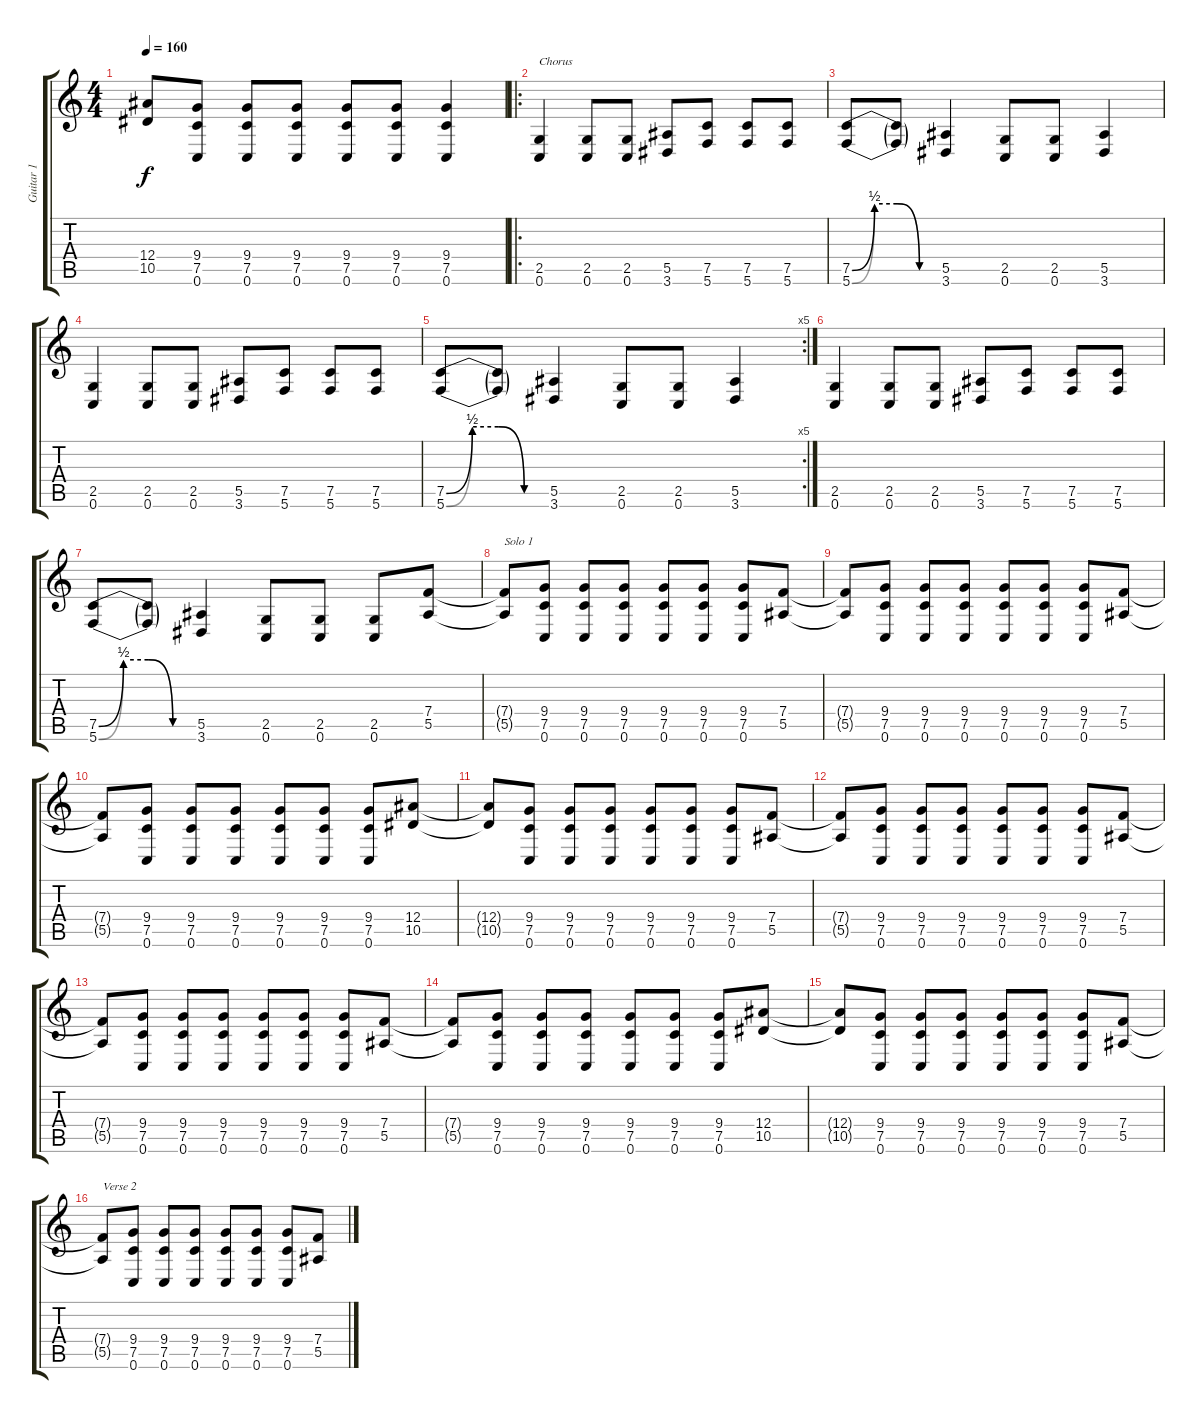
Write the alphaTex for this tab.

\track ("Guitar 1" "Guitar 1") {instrument overdrivenguitar}
\staff {score tabs}
\tuning (C4 G3 Eb3 Bb2 F2 C2) {hide}
\ts (4 4)
\tempo 160
\clef g2
\ks c
(12.4{t} 10.5{t}).8{dy f} (9.4 7.5 0.6).8 (9.4 7.5 0.6).8 (9.4 7.5 0.6).8 (9.4 7.5 0.6).8 (9.4 7.5 0.6).8 (9.4 7.5 0.6).4 |
\ro
(2.5 0.6).4{txt "Chorus"} (2.5 0.6).8 (2.5 0.6).8 (5.5 3.6).8 (7.5 5.6).8 (7.5 5.6).8 (7.5 5.6).8 |
(7.5{be (custom 0 0 15 2 30 2 45 0 60 0)} 5.6{be (custom 0 0 15 2 30 2 45 0 60 0)}).8 (7.5{t} 5.6{t}).8 (5.5 3.6).4 (2.5 0.6).8 (2.5 0.6).8 (5.5 3.6).4 |
(2.5 0.6).4 (2.5 0.6).8 (2.5 0.6).8 (5.5 3.6).8 (7.5 5.6).8 (7.5 5.6).8 (7.5 5.6).8 |
\rc 5
(7.5{be (custom 0 0 15 2 30 2 45 0 60 0)} 5.6{be (custom 0 0 15 2 30 2 45 0 60 0)}).8 (7.5{t} 5.6{t}).8 (5.5 3.6).4 (2.5 0.6).8 (2.5 0.6).8 (5.5 3.6).4 |
(2.5 0.6).4 (2.5 0.6).8 (2.5 0.6).8 (5.5 3.6).8 (7.5 5.6).8 (7.5 5.6).8 (7.5 5.6).8 |
(7.5{be (custom 0 0 15 2 30 2 45 0 60 0)} 5.6{be (custom 0 0 15 2 30 2 45 0 60 0)}).8 (7.5{t} 5.6{t}).8 (5.5 3.6).4 (2.5 0.6).8 (2.5 0.6).8 (2.5 0.6).8 (7.4 5.5).8 |
(7.4{t} 5.5{t}).8{txt "Solo 1"} (9.4 7.5 0.6).8 (9.4 7.5 0.6).8 (9.4 7.5 0.6).8 (9.4 7.5 0.6).8 (9.4 7.5 0.6).8 (9.4 7.5 0.6).8 (7.4 5.5).8 |
(7.4{t} 5.5{t}).8 (9.4 7.5 0.6).8 (9.4 7.5 0.6).8 (9.4 7.5 0.6).8 (9.4 7.5 0.6).8 (9.4 7.5 0.6).8 (9.4 7.5 0.6).8 (7.4 5.5).8 |
(7.4{t} 5.5{t}).8 (9.4 7.5 0.6).8 (9.4 7.5 0.6).8 (9.4 7.5 0.6).8 (9.4 7.5 0.6).8 (9.4 7.5 0.6).8 (9.4 7.5 0.6).8 (12.4 10.5).8 |
(12.4{t} 10.5{t}).8 (9.4 7.5 0.6).8 (9.4 7.5 0.6).8 (9.4 7.5 0.6).8 (9.4 7.5 0.6).8 (9.4 7.5 0.6).8 (9.4 7.5 0.6).8 (7.4 5.5).8 |
(7.4{t} 5.5{t}).8 (9.4 7.5 0.6).8 (9.4 7.5 0.6).8 (9.4 7.5 0.6).8 (9.4 7.5 0.6).8 (9.4 7.5 0.6).8 (9.4 7.5 0.6).8 (7.4 5.5).8 |
(7.4{t} 5.5{t}).8 (9.4 7.5 0.6).8 (9.4 7.5 0.6).8 (9.4 7.5 0.6).8 (9.4 7.5 0.6).8 (9.4 7.5 0.6).8 (9.4 7.5 0.6).8 (7.4 5.5).8 |
(7.4{t} 5.5{t}).8 (9.4 7.5 0.6).8 (9.4 7.5 0.6).8 (9.4 7.5 0.6).8 (9.4 7.5 0.6).8 (9.4 7.5 0.6).8 (9.4 7.5 0.6).8 (12.4 10.5).8 |
(12.4{t} 10.5{t}).8 (9.4 7.5 0.6).8 (9.4 7.5 0.6).8 (9.4 7.5 0.6).8 (9.4 7.5 0.6).8 (9.4 7.5 0.6).8 (9.4 7.5 0.6).8 (7.4 5.5).8 |
(7.4{t} 5.5{t}).8{txt "Verse 2"} (9.4 7.5 0.6).8 (9.4 7.5 0.6).8 (9.4 7.5 0.6).8 (9.4 7.5 0.6).8 (9.4 7.5 0.6).8 (9.4 7.5 0.6).8 (7.4 5.5).8
